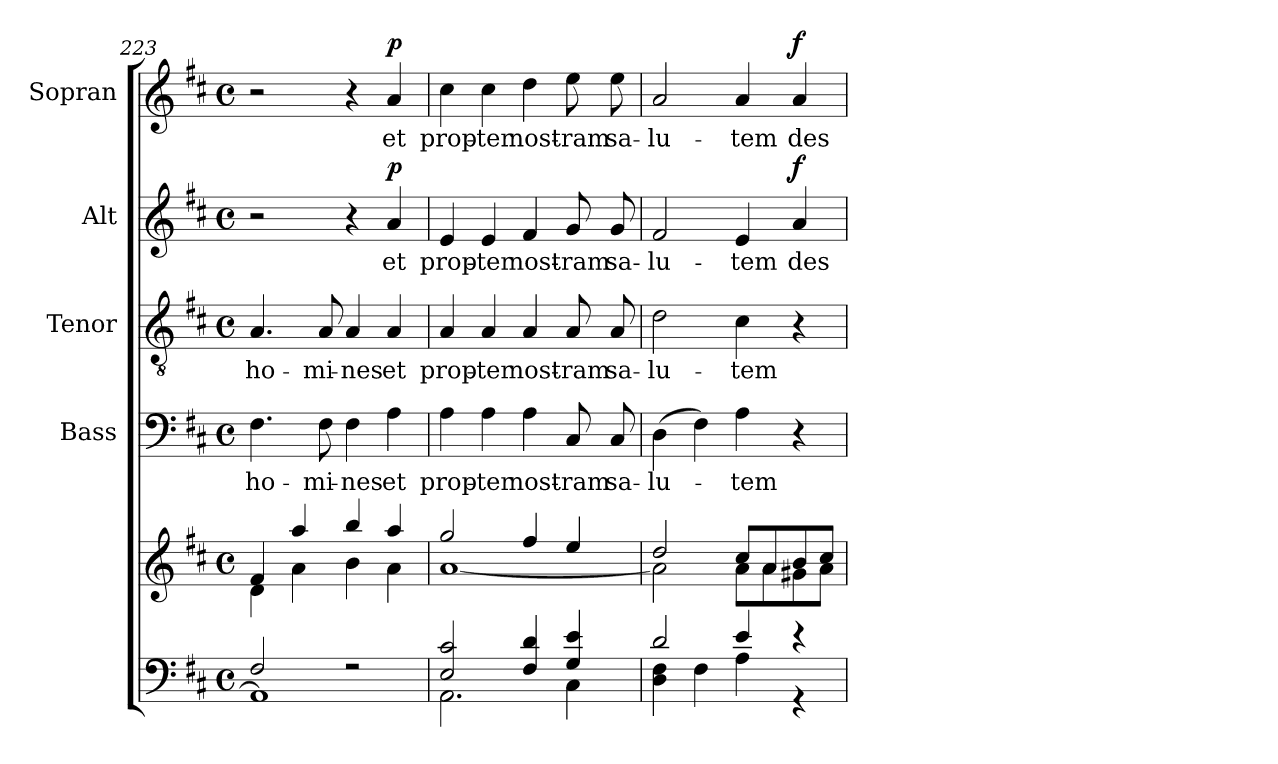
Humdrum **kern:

**kern	**kern	**kern	**text	**kern	**text	**kern	**text	**dynam	**kern	**text	**dynam
*part5	*part5	*part4	*part4	*part3	*part3	*part2	*part2	*part2	*part1	*part1	*part1
*staff6	*staff5	*staff4	*staff4	*staff3	*staff3	*staff2	*staff2	*staff2	*staff1	*staff1	*staff1
*	*	*I"Bass	*	*I"Tenor	*	*I"Alt	*	*	*I"Sopran	*	*
*	*	*I'B.	*	*I'T.	*	*I'A.	*	*	*I'S.	*	*
*clefF4	*clefG2	*clefF4	*	*clefGv2	*	*clefG2	*	*	*clefG2	*	*
*k[f#c#]	*k[f#c#]	*k[f#c#]	*	*k[f#c#]	*	*k[f#c#]	*	*	*k[f#c#]	*	*
*D:	*D:	*D:	*	*D:	*	*D:	*	*	*D:	*	*
*M4/4	*M4/4	*M4/4	*	*M4/4	*	*M4/4	*	*	*M4/4	*	*
*met(c)	*met(c)	*met(c)	*	*met(c)	*	*met(c)	*	*	*met(c)	*	*
=223	=223	=223	=223	=223	=223	=223	=223	=223	=223	=223	=223
*^	*^	*	*	*	*	*	*	*	*	*	*
!	!	!	!	!	!LO:LY:b	!	!LO:LY:b	!	!	!	!	!	!
2F#/	1AA]	4f#/	4d\	4.F#\	ho-	4.A/	ho-	2r	.	.	2r	.	.
.	.	4aa/	4a\	.	.	.	.	.	.	.	.	.	.
!	!	!	!	!	!LO:LY:b	!	!LO:LY:b	!	!	!	!	!	!
.	.	.	.	8F#\	-mi-	8A/	-mi-	.	.	.	.	.	.
!	!	!	!	!	!LO:LY:b	!	!LO:LY:b	!	!	!	!	!	!
2r	.	4bb/	4b\	4F#\	-nes	4A/	-nes	4r	.	.	4r	.	.
!	!	!	!	!	!LO:LY:b	!	!LO:LY:b	!	!LO:LY:b	!LO:DY:a	!	!LO:LY:b	!LO:DY:a
.	.	4aa/	4a\	4A\	et	4A/	et	4a/	et	p	4a/	et	p
=224	=224	=224	=224	=224	=224	=224	=224	=224	=224	=224	=224	=224	=224
!	!	!	!	!	!LO:LY:b	!	!LO:LY:b	!	!LO:LY:b	!	!	!LO:LY:b	!
2E/ 2c#/	2.AA\	2gg/	[<1a	4A\	prop-	4A/	prop-	4e/	prop-	.	4cc#\	prop-	.
!	!	!	!	!	!LO:LY:b	!	!LO:LY:b	!	!LO:LY:b	!	!	!LO:LY:b	!
.	.	.	.	4A\	-ter	4A/	-ter	4e/	-ter	.	4cc#\	-ter	.
!	!	!	!	!	!LO:LY:b	!	!LO:LY:b	!	!LO:LY:b	!	!	!LO:LY:b	!
4F#/ 4d/	.	4ff#/	.	4A\	nost-	4A/	nost-	4f#/	nost-	.	4dd\	nost-	.
!	!	!	!	!	!LO:LY:b	!	!LO:LY:b	!	!LO:LY:b	!	!	!LO:LY:b	!
4G/ 4e/	4C#\	4ee/	.	8C#/	-ram	8A/	-ram	8g/	-ram	.	8ee\	-ram	.
!	!	!	!	!	!LO:LY:b	!	!LO:LY:b	!	!LO:LY:b	!	!	!LO:LY:b	!
.	.	.	.	8C#/	sa-	8A/	sa-	8g/	sa-	.	8ee\	sa-	.
=225	=225	=225	=225	=225	=225	=225	=225	=225	=225	=225	=225	=225	=225
!	!	!	!	!	!LO:LY:b	!	!LO:LY:b	!	!LO:LY:b	!	!	!LO:LY:b	!
2d/	4D\ 4F#\	2dd/	2a\]	(>4D\	-lu-	2d\	-lu-	2f#/	-lu-	.	2a/	-lu-	.
.	4F#\	.	.	4F#\)	.	.	.	.	.	.	.	.	.
!	!	!	!	!	!LO:LY:b	!	!LO:LY:b	!	!LO:LY:b	!	!	!LO:LY:b	!
4e/	4A\	8cc#/L	8a\L	4A\	-tem	4c#\	-tem	4e/	-tem	.	4a/	-tem	.
.	.	8a/	8a\	.	.	.	.	.	.	.	.	.	.
!	!	!	!	!	!	!	!	!	!LO:LY:b	!LO:DY:a	!	!LO:LY:b	!LO:DY:a
4r	4r	8b/	8g#X\	4r	.	4r	.	4a/	des-	f	4a/	des-	f
.	.	8cc#/J	8a\J	.	.	.	.	.	.	.	.	.	.
*v	*v	*	*	*	*	*	*	*	*	*	*	*	*
*	*v	*v	*	*	*	*	*	*	*	*	*	*
=	=	=	=	=	=	=	=	=	=	=	=
*-	*-	*-	*-	*-	*-	*-	*-	*-	*-	*-	*-
